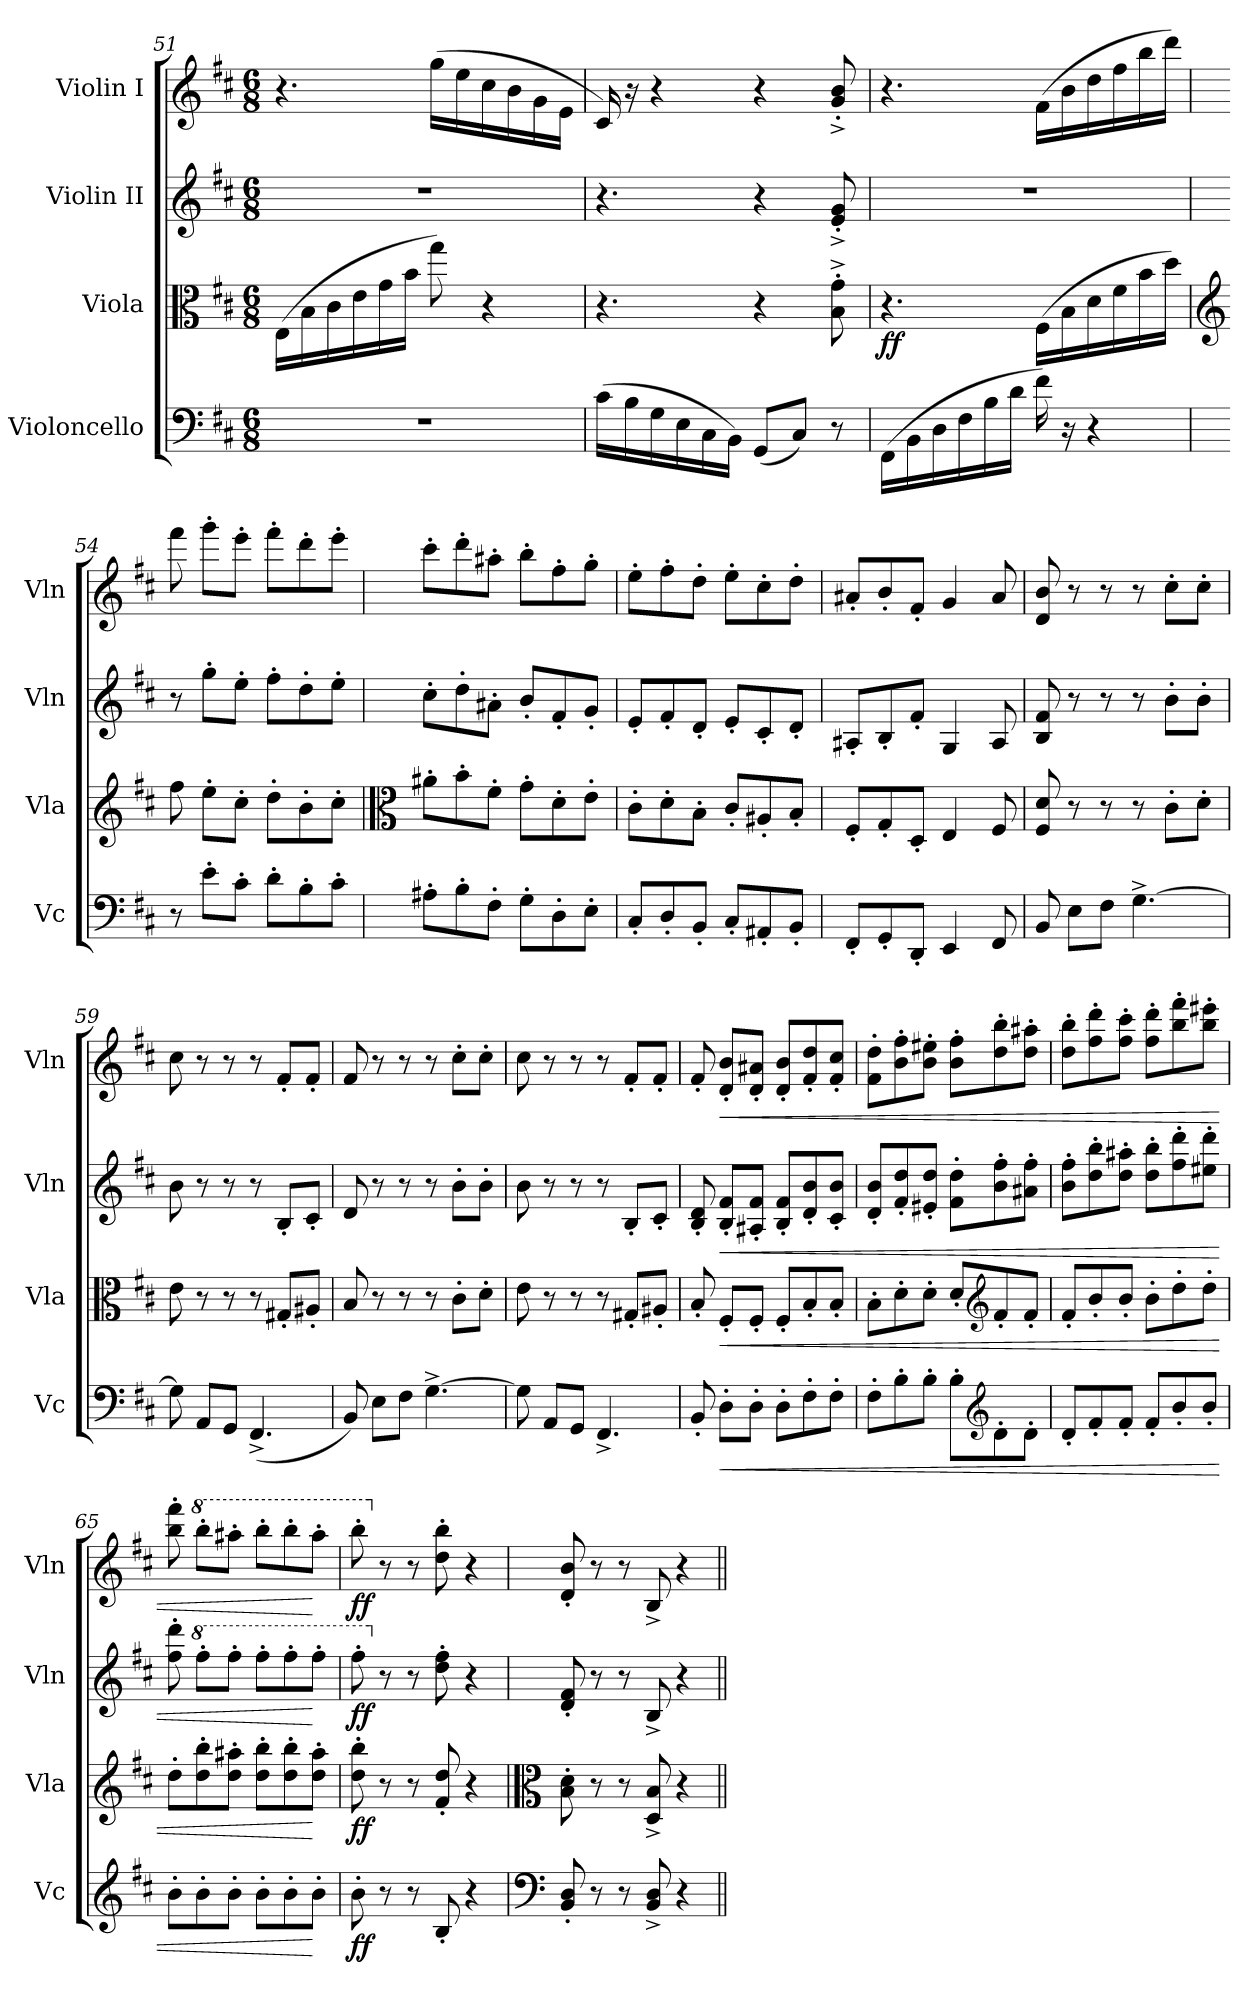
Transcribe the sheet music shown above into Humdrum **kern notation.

**kern	**dynam	**kern	**dynam	**kern	**dynam	**kern	**dynam
*part4	*part4	*part3	*part3	*part2	*part2	*part1	*part1
*staff4	*staff4	*staff3	*staff3	*staff2	*staff2	*staff1	*staff1
*I"Violoncello	*	*I"Viola	*	*I"Violin II	*	*I"Violin I	*
*I'Vc	*	*I'Vla	*	*I'Vln	*	*I'Vln	*
*clefF4	*	*clefC3	*	*clefG2	*	*clefG2	*
*k[f#c#]	*	*k[f#c#]	*	*k[f#c#]	*	*k[f#c#]	*
*M6/8	*	*M6/8	*	*M6/8	*	*M6/8	*
=51	=51	=51	=51	=51	=51	=51	=51
2.r	.	(16E\LL	.	2.r	.	4.r	.
.	.	16B\	.	.	.	.	.
.	.	16c#\	.	.	.	.	.
.	.	16e\	.	.	.	.	.
.	.	16g\	.	.	.	.	.
.	.	16b\JJ	.	.	.	.	.
.	.	8gg\)	.	.	.	(16gg\LL	.
.	.	.	.	.	.	16ee\	.
.	.	4r	.	.	.	16cc#\	.
.	.	.	.	.	.	16b\	.
.	.	.	.	.	.	16g\	.
.	.	.	.	.	.	16e\JJ	.
!!LO:LB:g=z
=52	=52	=52	=52	=52	=52	=52	=52
(16c#\LL	.	4.r	.	4.r	.	16c#/)	.
16B\	.	.	.	.	.	16r	.
16G\	.	.	.	.	.	4r	.
16E\	.	.	.	.	.	.	.
16C#\	.	.	.	.	.	.	.
16BB\JJ)	.	.	.	.	.	.	.
(8GG/L	.	4r	.	4r	.	4r	.
8C#/J)	.	.	.	.	.	.	.
8r	.	8B\^' 8g\^'	.	8e/'^ 8g/'^	.	8g/'^ 8b/'^	.
=53	=53	=53	=53	=53	=53	=53	=53
!	!	!	!LO:DY:b	!	!	!	!
(>16FF#\LL	.	4.r	ff	2.r	.	4.r	.
16BB\	.	.	.	.	.	.	.
16D\	.	.	.	.	.	.	.
16F#\	.	.	.	.	.	.	.
16B\	.	.	.	.	.	.	.
16d\JJ	.	.	.	.	.	.	.
16f#\)	.	(16F#\LL	.	.	.	(16f#\LL	.
16r	.	16B\	.	.	.	16b\	.
4r	.	16d\	.	.	.	16dd\	.
.	.	16f#\	.	.	.	16ff#\	.
.	.	16b\	.	.	.	16bb\	.
.	.	16dd\JJ)	.	.	.	16ddd\JJ)	.
=54	=54	=54	=54	=54	=54	=54	=54
*	*	*clefG2	*	*	*	*	*
8r	.	8ff#\	.	8r	.	8fff#\	.
8e'\L	.	8ee'\L	.	8gg'\L	.	8ggg'\L	.
8c#'\J	.	8cc#'\J	.	8ee'\J	.	8eee'\J	.
8d'\L	.	8dd'\L	.	8ff#'\L	.	8fff#'\L	.
8B'\	.	8b'\	.	8dd'\	.	8ddd'\	.
8c#'\J	.	8cc#'\J	.	8ee'\J	.	8eee'\J	.
=55	=55	=55	=55	=55	=55	=55	=55
*	*	*clefC3	*	*	*	*	*
8A#X'\L	.	8a#X'\L	.	8cc#'\L	.	8ccc#'\L	.
8B'\	.	8b'\	.	8dd'\	.	8ddd'\	.
8F#'\J	.	8f#'\J	.	8a#X'\J	.	8aa#X'\J	.
8G'\L	.	8g'\L	.	8b'/L	.	8bb'\L	.
8D'\	.	8d'\	.	8f#'/	.	8ff#'\	.
8E'\J	.	8e'\J	.	8g'/J	.	8gg'\J	.
!!LO:LB:g=z
=56	=56	=56	=56	=56	=56	=56	=56
8C#'/L	.	8c#'\L	.	8e'/L	.	8ee'\L	.
8D'/	.	8d'\	.	8f#'/	.	8ff#'\	.
8BB'/J	.	8B'\J	.	8d'/J	.	8dd'\J	.
8C#'/L	.	8c#'/L	.	8e'/L	.	8ee'\L	.
8AA#X'/	.	8A#X'/	.	8c#'/	.	8cc#'\	.
8BB'/J	.	8B'/J	.	8d'/J	.	8dd'\J	.
=57	=57	=57	=57	=57	=57	=57	=57
8FF#'/L	.	8F#'/L	.	8A#X'/L	.	8a#X'/L	.
8GG'/	.	8G'/	.	8B'/	.	8b'/	.
8DD'/J	.	8D'/J	.	8f#'/J	.	8f#'/J	.
4EE/	.	4E/	.	4G/	.	4g/	.
8FF#/	.	8F#/	.	8A#/	.	8a#/	.
=58	=58	=58	=58	=58	=58	=58	=58
8BB/	.	8F#/ 8d/	.	8B/ 8f#/	.	8d/ 8b/	.
8E\L	.	8r	.	8r	.	8r	.
8F#\J	.	8r	.	8r	.	8r	.
[4.G^\	.	8r	.	8r	.	8r	.
.	.	8c#'\L	.	8b'\L	.	8cc#'\L	.
.	.	8d'\J	.	8b'\J	.	8cc#'\J	.
=59	=59	=59	=59	=59	=59	=59	=59
8G\]	.	8e\	.	8b\	.	8cc#\	.
8AA/L	.	8r	.	8r	.	8r	.
8GG/J	.	8r	.	8r	.	8r	.
(4.FF#^/	.	8r	.	8r	.	8r	.
.	.	8G#X'/L	.	8B'/L	.	8f#'/L	.
.	.	8A#X'/J	.	8c#'/J	.	8f#'/J	.
=60	=60	=60	=60	=60	=60	=60	=60
8BB/)	.	8B/	.	8d/	.	8f#/	.
8E\L	.	8r	.	8r	.	8r	.
8F#\J	.	8r	.	8r	.	8r	.
[4.G^\	.	8r	.	8r	.	8r	.
.	.	8c#'\L	.	8b'\L	.	8cc#'\L	.
.	.	8d'\J	.	8b'\J	.	8cc#'\J	.
!!LO:PB:g=z
=61	=61	=61	=61	=61	=61	=61	=61
8G\]	.	8e\	.	8b\	.	8cc#\	.
8AA/L	.	8r	.	8r	.	8r	.
8GG/J	.	8r	.	8r	.	8r	.
4.FF#^/	.	8r	.	8r	.	8r	.
.	.	8G#X'/L	.	8B'/L	.	8f#'/L	.
.	.	8A#X'/J	.	8c#'/J	.	8f#'/J	.
=62	=62	=62	=62	=62	=62	=62	=62
8BB'/	.	8B'/	.	8B/' 8d/'	.	8f#'/	.
!	!LO:HP:b	!	!LO:HP:b	!	!LO:HP:b	!	!LO:HP:b
8D'\L	<	8F#'/L	<	8B/' 8f#/'L	<	8d/' 8b/'L	<
8D'\J	.	8F#'/J	.	8A#X/' 8f#/'J	.	8d/' 8a#X/'J	.
8D'\L	.	8F#'/L	.	8B/' 8f#/'L	.	8d/' 8b/'L	.
8F#'\	.	8B'/	.	8d/' 8b/'	.	8f#/' 8dd/'	.
8F#'\J	.	8B'/J	.	8c#/' 8b/'J	.	8f#/' 8cc#/'J	.
=63	=63	=63	=63	=63	=63	=63	=63
8F#'\L	.	8B'\L	.	8d/' 8b/'L	.	8f#\' 8dd\'L	.
8B'\	.	8d'\	.	8f#/' 8dd/'	.	8b\' 8ff#\'	.
8B'\J	.	8d'\J	.	8e#X/' 8dd/'J	.	8b\' 8ee#X\'J	.
8B'\L	.	8d'/L	.	8f#\' 8dd\'L	.	8b\' 8ff#\'L	.
*clefG2	*	*clefG2	*	*	*	*	*
8d'\	.	8f#'/	.	8b\' 8ff#\'	.	8dd\' 8bb\'	.
8d'\J	.	8f#'/J	.	8a#X\' 8ff#\'J	.	8dd\' 8aa#X\'J	.
=64	=64	=64	=64	=64	=64	=64	=64
8d'/L	.	8f#'/L	.	8b\' 8ff#\'L	.	8dd\' 8bb\'L	.
8f#'/	.	8b'/	.	8dd\' 8bb\'	.	8ff#\' 8ddd\'	.
8f#'/J	.	8b'/J	.	8dd\' 8aa#X\'J	.	8ff#\' 8ccc#\'J	.
8f#'/L	.	8b'\L	.	8dd\' 8bb\'L	.	8ff#\' 8ddd\'L	.
8b'/	.	8dd'\	.	8ff#\' 8ddd\'	.	8bb\' 8fff#\'	.
8b'/J	.	8dd'\J	.	8ee#X\' 8ddd\'J	.	8bb\' 8eee#X\'J	.
!!LO:LB:g=z
=65	=65	=65	=65	=65	=65	=65	=65
8b'\L	.	8dd'\L	.	8ff#\' 8ddd\'	.	8bb\' 8fff#\'	.
*	*	*	*	*8va	*	*	*
*	*	*	*	*	*	*8va	*
8b'\	.	8dd\' 8bb\'	.	8fff#'\L	.	8bbb'\L	.
8b'\J	.	8dd\' 8aa#X\'J	.	8fff#'\J	.	8aaa#X'\J	.
8b'\L	.	8dd\' 8bb\'L	.	8fff#'\L	.	8bbb'\L	.
8b'\	.	8dd\' 8bb\'	.	8fff#'\	.	8bbb'\	.
8b'\J	[	8dd\' 8aa#\'J	[	8fff#'\J	[	8aaa#'\J	[
=66	=66	=66	=66	=66	=66	=66	=66
!	!LO:DY:b	!	!LO:DY:b	!	!LO:DY:b	!	!LO:DY:b
8b'\	ff	8dd\' 8bb\'	ff	8fff#'\	ff	8bbb'\	ff
*	*	*	*	*X8va	*	*	*
*	*	*	*	*	*	*X8va	*
8r	.	8r	.	8r	.	8r	.
8r	.	8r	.	8r	.	8r	.
8B'/	.	8f#/' 8dd/'	.	8dd\' 8ff#\'	.	8dd\' 8bb\'	.
4r	.	4r	.	4r	.	4r	.
=67	=67	=67	=67	=67	=67	=67	=67
*clefF4	*	*clefC3	*	*	*	*	*
8BB/' 8D/'	.	8B\' 8d\'	.	8d/' 8f#/'	.	8d/' 8b/'	.
8r	.	8r	.	8r	.	8r	.
8r	.	8r	.	8r	.	8r	.
8BB/^ 8D/^	.	8D/^ 8B/^	.	8B^/	.	8B^/	.
4r	.	4r	.	4r	.	4r	.
=||	=||	=||	=||	=||	=||	=||	=||
*-	*-	*-	*-	*-	*-	*-	*-
